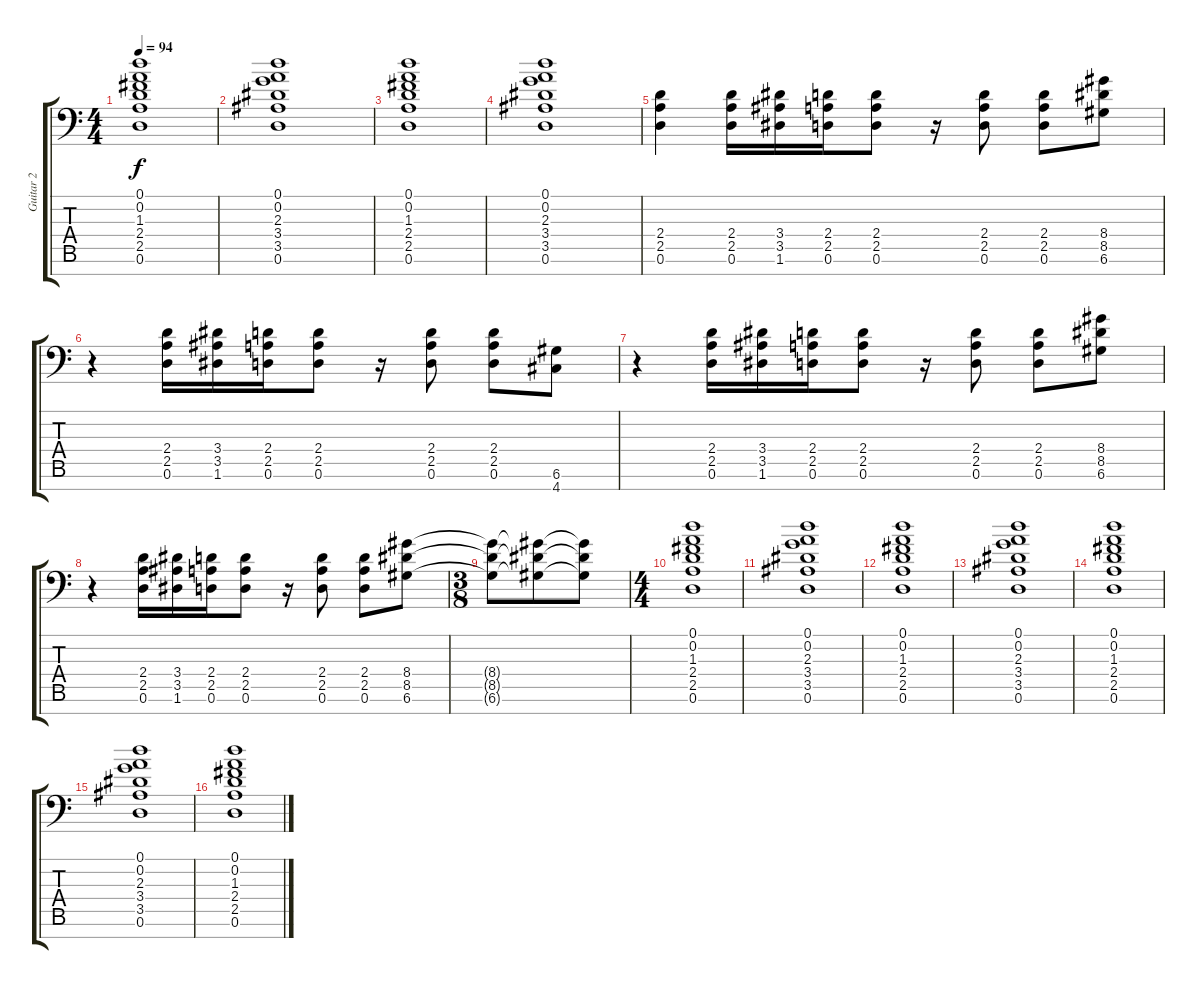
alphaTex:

\track ("Guitar 2" "Guitar 2") {instrument distortionguitar}
\staff {score tabs}
\tuning (D4 A3 F3 C3 G2 D2 A1) {hide}
\ts (4 4)
\tempo 94
\clef f4
\ks c
(0.1 0.2 1.3 2.4 2.5 0.6).1{dy f} |
(0.1 0.2 2.3 3.4 3.5 0.6).1 |
(0.1 0.2 1.3 2.4 2.5 0.6).1 |
(0.1 0.2 2.3 3.4 3.5 0.6).1 |
(2.4 2.5 0.6).4 (2.4 2.5 0.6).16 (3.4 3.5 1.6).16 (2.4 2.5 0.6).16 (2.4 2.5 0.6).8 r.16 (2.4 2.5 0.6).8 (2.4 2.5 0.6).8 (8.4 8.5 6.6).8 |
r.4 (2.4 2.5 0.6).16 (3.4 3.5 1.6).16 (2.4 2.5 0.6).16 (2.4 2.5 0.6).8 r.16 (2.4 2.5 0.6).8 (2.4 2.5 0.6).8 (6.6 4.7).8 |
r.4 (2.4 2.5 0.6).16 (3.4 3.5 1.6).16 (2.4 2.5 0.6).16 (2.4 2.5 0.6).8 r.16 (2.4 2.5 0.6).8 (2.4 2.5 0.6).8 (8.4 8.5 6.6).8 |
r.4 (2.4 2.5 0.6).16 (3.4 3.5 1.6).16 (2.4 2.5 0.6).16 (2.4 2.5 0.6).8 r.16 (2.4 2.5 0.6).8 (2.4 2.5 0.6).8 (8.4 8.5 6.6).8 |
\ts (3 8)
(8.4{t} 8.5{t} 6.6{t}).8 (8.4{t} 8.5{t} 6.6{t}).8 (8.4{t} 8.5{t} 6.6{t}).8 |
\ts (4 4)
(0.1 0.2 1.3 2.4 2.5 0.6).1 |
(0.1 0.2 2.3 3.4 3.5 0.6).1 |
(0.1 0.2 1.3 2.4 2.5 0.6).1 |
(0.1 0.2 2.3 3.4 3.5 0.6).1 |
(0.1 0.2 1.3 2.4 2.5 0.6).1 |
(0.1 0.2 2.3 3.4 3.5 0.6).1 |
(0.1 0.2 1.3 2.4 2.5 0.6).1
